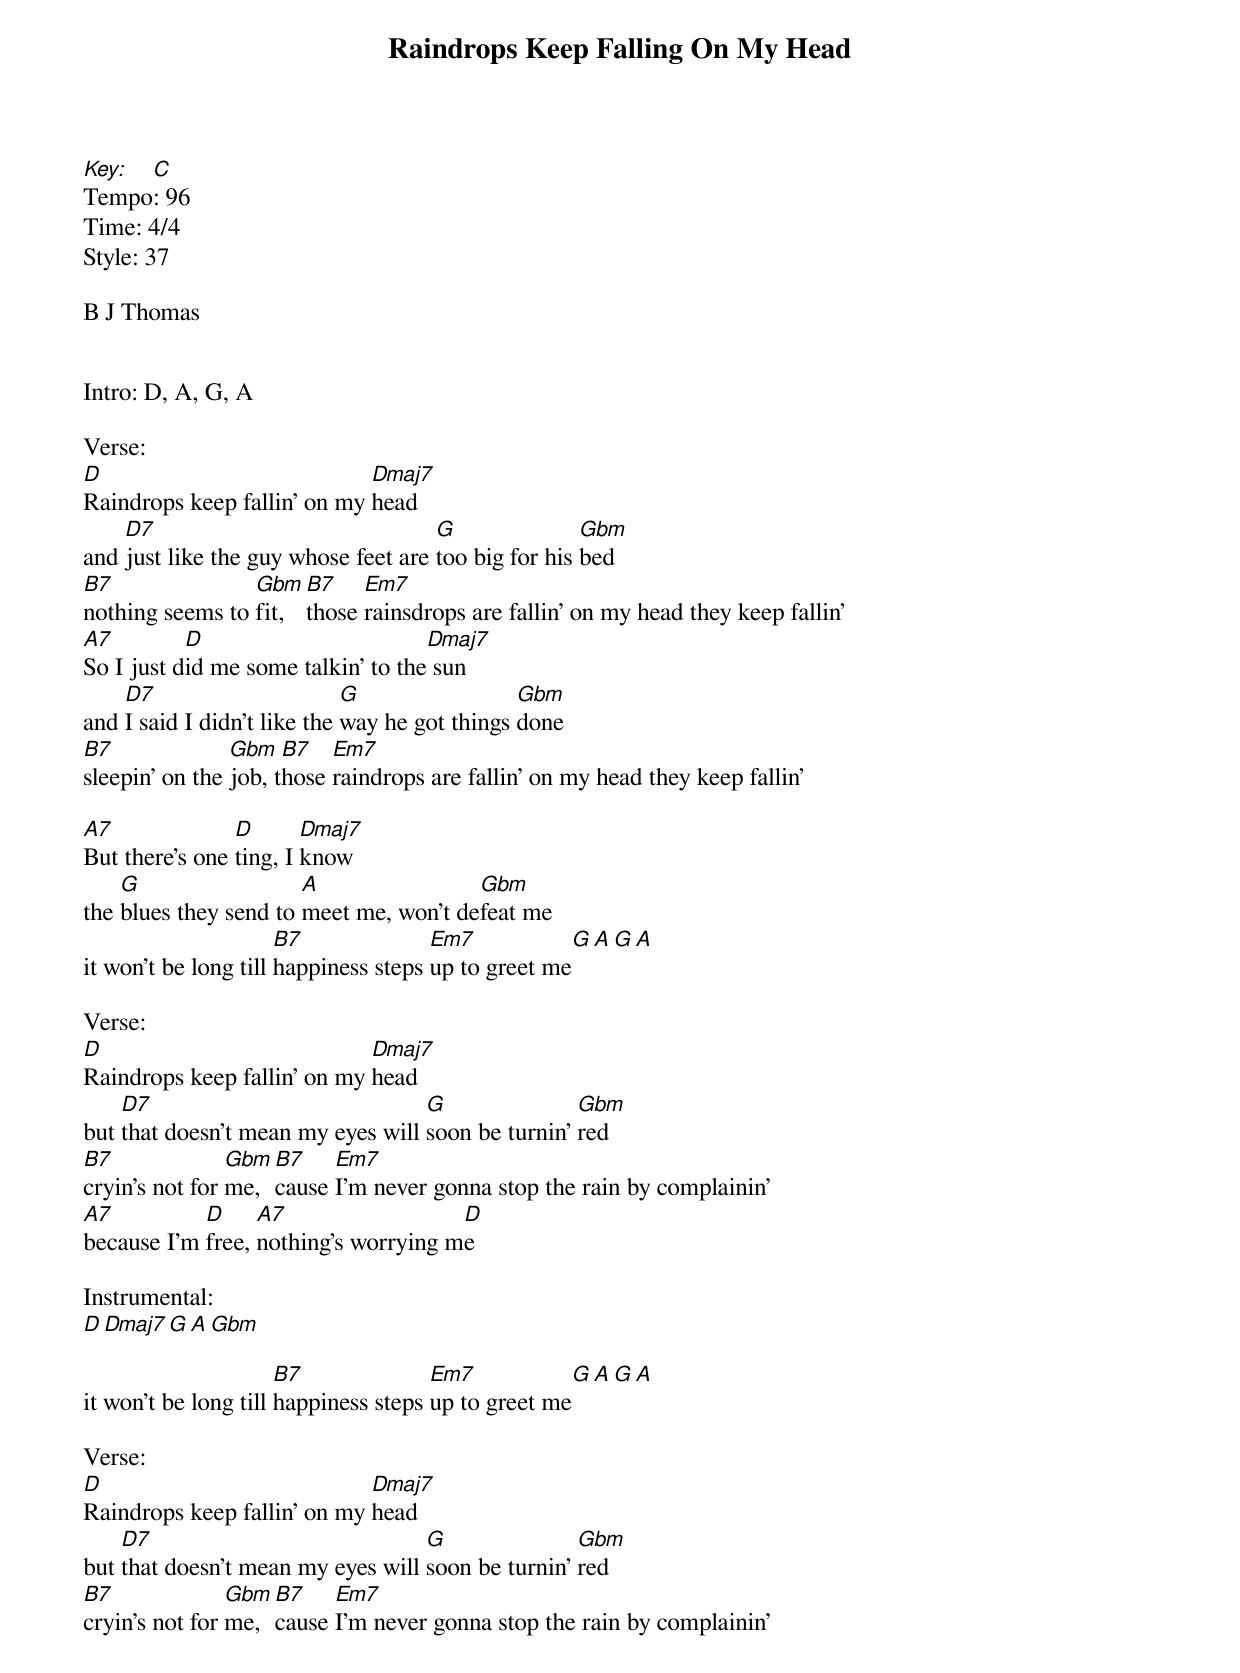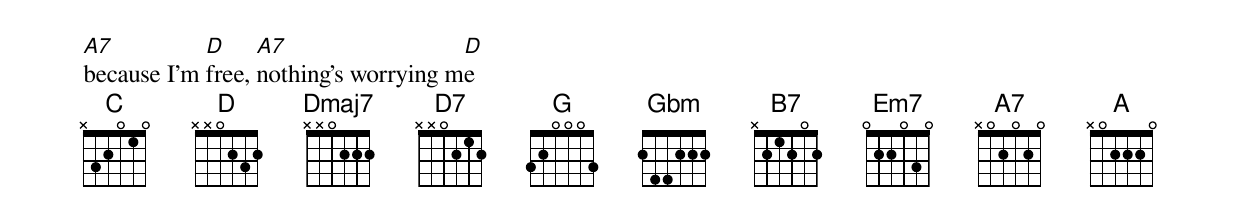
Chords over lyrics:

Raindrops Keep Falling On My Head
Key: C
Tempo: 96
Time: 4/4
Style: 37

B J Thomas


Intro: D, A, G, A

Verse:
D                            Dmaj7
Raindrops keep fallin' on my head
    D7                               G               Gbm
and just like the guy whose feet are too big for his bed
B7               Gbm  B7    Em7
nothing seems to fit, those rainsdrops are fallin' on my head they keep fallin'
A7         D                        Dmaj7
So I just did me some talkin' to the sun
    D7                       G                 Gbm
and I said I didn't like the way he got things done
B7              Gbm   B7   Em7
sleepin' on the job, those raindrops are fallin' on my head they keep fallin'

A7              D       Dmaj7
But there's one ting, I know
    G                  A                Gbm
the blues they send to meet me, won't defeat me
                      B7              Em7           G  A G  A
it won't be long till happiness steps up to greet me

Verse:
D                            Dmaj7
Raindrops keep fallin' on my head
    D7                             G               Gbm
but that doesn't mean my eyes will soon be turnin' red
B7              Gbm B7    Em7
cryin's not for me, cause I'm never gonna stop the rain by complainin'
A7          D     A7                  D
because I'm free, nothing's worrying me

Instrumental:
D Dmaj7 G A Gbm

                      B7              Em7           G  A G  A
it won't be long till happiness steps up to greet me

Verse:
D                            Dmaj7
Raindrops keep fallin' on my head
    D7                             G               Gbm
but that doesn't mean my eyes will soon be turnin' red
B7              Gbm B7    Em7
cryin's not for me, cause I'm never gonna stop the rain by complainin'
A7          D     A7                  D
because I'm free, nothing's worrying me
